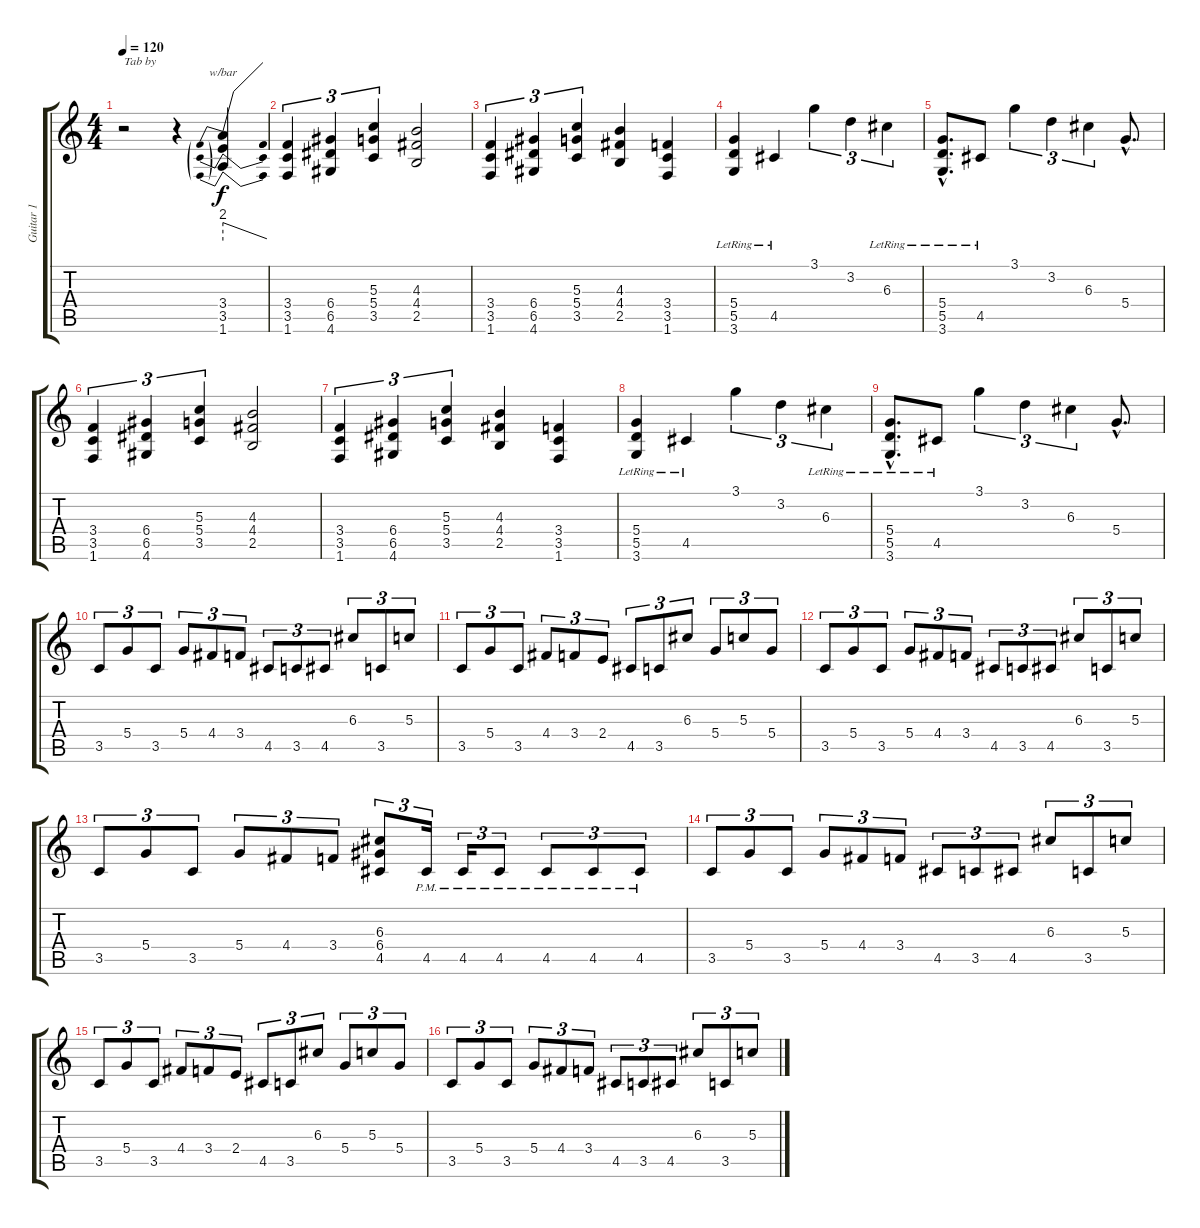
\track ("Guitar 1" "Guitar 1") {instrument overdrivenguitar}
\staff {score tabs}
\tuning (E4 B3 G3 D3 A2 E2) {hide}
\ts (4 4)
\tempo 120
\clef g2
\ks c
r.2{txt "Tab by" dy f instrument overdrivenguitar} r.4 (3.4 3.5 1.6).4{tbe (predivedive default 0 8 60 0)} |
(3.4 3.5 1.6).4{tu (3 2)} (6.4 6.5 4.6).4{tu (3 2)} (5.3 5.4 3.5).4{tu (3 2)} (4.3 4.4 2.5).2 |
(3.4 3.5 1.6).4{tu (3 2)} (6.4 6.5 4.6).4{tu (3 2)} (5.3 5.4 3.5).4{tu (3 2)} (4.3 4.4 2.5).4 (3.4 3.5 1.6).4 |
(5.4{lr} 5.5 3.6{lr}).4 4.5{lr}.4 3.1.4{tu (3 2)} 3.2.4{tu (3 2)} 6.3{lr}.4{tu (3 2)} |
(5.4{hac lr} 5.5{hac} 3.6{hac lr}).8{d} 4.5{lr}.8 3.1.4{tu (3 2)} 3.2.4{tu (3 2)} 6.3.4{tu (3 2)} 5.4{hac}.8{d} |
(3.4 3.5 1.6).4{tu (3 2)} (6.4 6.5 4.6).4{tu (3 2)} (5.3 5.4 3.5).4{tu (3 2)} (4.3 4.4 2.5).2 |
(3.4 3.5 1.6).4{tu (3 2)} (6.4 6.5 4.6).4{tu (3 2)} (5.3 5.4 3.5).4{tu (3 2)} (4.3 4.4 2.5).4 (3.4 3.5 1.6).4 |
(5.4{lr} 5.5 3.6{lr}).4 4.5{lr}.4 3.1.4{tu (3 2)} 3.2.4{tu (3 2)} 6.3{lr}.4{tu (3 2)} |
(5.4{hac lr} 5.5{hac} 3.6{hac lr}).8{d} 4.5{lr}.8 3.1.4{tu (3 2)} 3.2.4{tu (3 2)} 6.3.4{tu (3 2)} 5.4{hac}.8{d} |
3.5.8{tu (3 2)} 5.4.8{tu (3 2)} 3.5.8{tu (3 2)} 5.4.8{tu (3 2)} 4.4.8{tu (3 2)} 3.4.8{tu (3 2)} 4.5.8{tu (3 2)} 3.5.8{tu (3 2)} 4.5.8{tu (3 2)} 6.3.8{tu (3 2)} 3.5.8{tu (3 2)} 5.3.8{tu (3 2)} |
3.5.8{tu (3 2)} 5.4.8{tu (3 2)} 3.5.8{tu (3 2)} 4.4.8{tu (3 2)} 3.4.8{tu (3 2)} 2.4.8{tu (3 2)} 4.5.8{tu (3 2)} 3.5.8{tu (3 2)} 6.3.8{tu (3 2)} 5.4.8{tu (3 2)} 5.3.8{tu (3 2)} 5.4.8{tu (3 2)} |
3.5.8{tu (3 2)} 5.4.8{tu (3 2)} 3.5.8{tu (3 2)} 5.4.8{tu (3 2)} 4.4.8{tu (3 2)} 3.4.8{tu (3 2)} 4.5.8{tu (3 2)} 3.5.8{tu (3 2)} 4.5.8{tu (3 2)} 6.3.8{tu (3 2)} 3.5.8{tu (3 2)} 5.3.8{tu (3 2)} |
3.5.8{tu (3 2)} 5.4.8{tu (3 2)} 3.5.8{tu (3 2)} 5.4.8{tu (3 2)} 4.4.8{tu (3 2)} 3.4.8{tu (3 2)} (6.3 6.4 4.5).8{tu (3 2)} 4.5{pm}.16{tu (3 2)} 4.5{pm}.16{tu (3 2)} 4.5{pm}.8{tu (3 2)} 4.5{pm}.8{tu (3 2)} 4.5{pm}.8{tu (3 2)} 4.5{pm}.8{tu (3 2)} |
3.5.8{tu (3 2)} 5.4.8{tu (3 2)} 3.5.8{tu (3 2)} 5.4.8{tu (3 2)} 4.4.8{tu (3 2)} 3.4.8{tu (3 2)} 4.5.8{tu (3 2)} 3.5.8{tu (3 2)} 4.5.8{tu (3 2)} 6.3.8{tu (3 2)} 3.5.8{tu (3 2)} 5.3.8{tu (3 2)} |
3.5.8{tu (3 2)} 5.4.8{tu (3 2)} 3.5.8{tu (3 2)} 4.4.8{tu (3 2)} 3.4.8{tu (3 2)} 2.4.8{tu (3 2)} 4.5.8{tu (3 2)} 3.5.8{tu (3 2)} 6.3.8{tu (3 2)} 5.4.8{tu (3 2)} 5.3.8{tu (3 2)} 5.4.8{tu (3 2)} |
3.5.8{tu (3 2)} 5.4.8{tu (3 2)} 3.5.8{tu (3 2)} 5.4.8{tu (3 2)} 4.4.8{tu (3 2)} 3.4.8{tu (3 2)} 4.5.8{tu (3 2)} 3.5.8{tu (3 2)} 4.5.8{tu (3 2)} 6.3.8{tu (3 2)} 3.5.8{tu (3 2)} 5.3.8{tu (3 2)}
